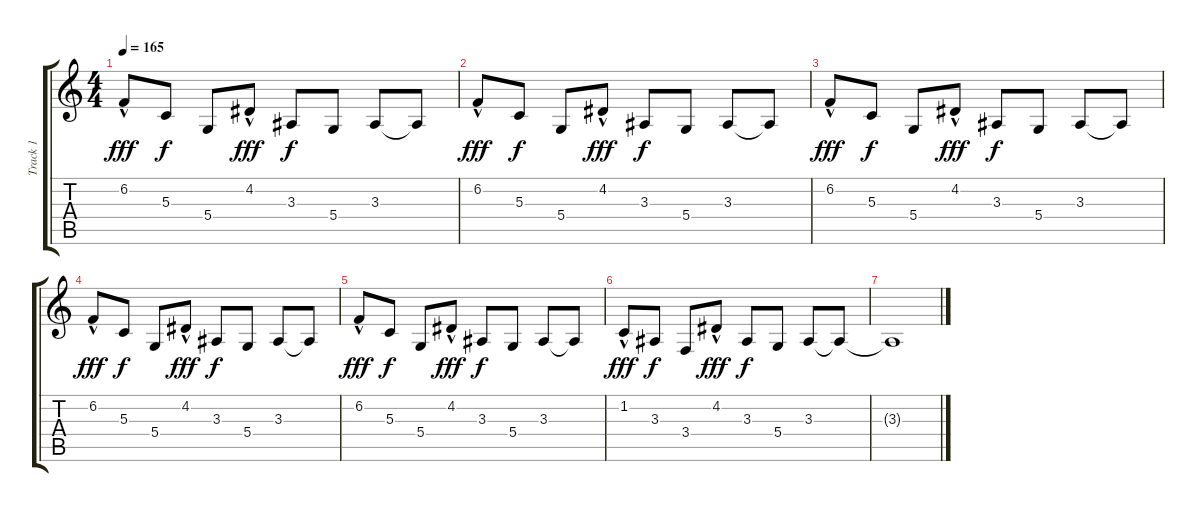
\track ("Track 1" "Track 1") {instrument whistle}
\staff {score tabs}
\tuning (E4 B3 G3 D3 A2 E2) {hide}
\ts (4 4)
\tempo 165
\clef g2
\ks c
6.2{hac}.8{dy fff} 5.3.8{dy f} 5.4.8 4.2{hac}.8{dy fff} 3.3.8{dy f} 5.4.8 3.3.8 3.3{t}.8 |
6.2{hac}.8{dy fff} 5.3.8{dy f} 5.4.8 4.2{hac}.8{dy fff} 3.3.8{dy f} 5.4.8 3.3.8 3.3{t}.8 |
6.2{hac}.8{dy fff} 5.3.8{dy f} 5.4.8 4.2{hac}.8{dy fff} 3.3.8{dy f} 5.4.8 3.3.8 3.3{t}.8 |
6.2{hac}.8{dy fff} 5.3.8{dy f} 5.4.8 4.2{hac}.8{dy fff} 3.3.8{dy f} 5.4.8 3.3.8 3.3{t}.8 |
6.2{hac}.8{dy fff} 5.3.8{dy f} 5.4.8 4.2{hac}.8{dy fff} 3.3.8{dy f} 5.4.8 3.3.8 3.3{t}.8 |
1.2{hac}.8{dy fff} 3.3.8{dy f} 3.4.8 4.2{hac}.8{dy fff} 3.3.8{dy f} 5.4.8 3.3.8 3.3{t}.8 |
3.3{t}.1
